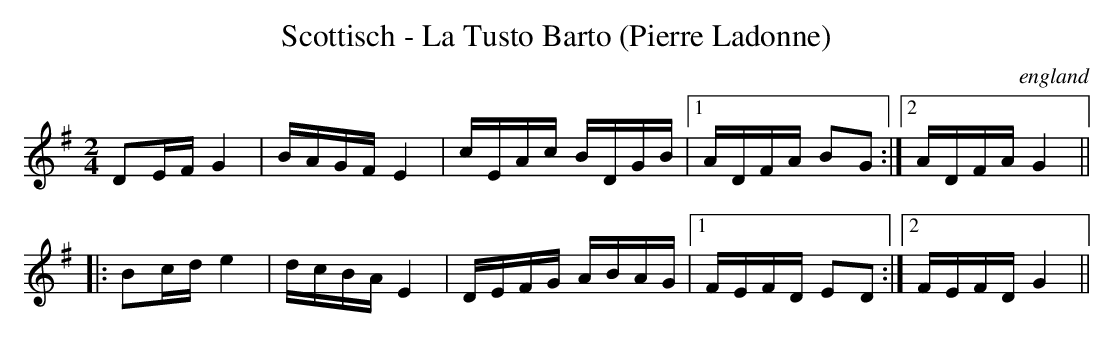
X:1
T:Scottisch - La Tusto Barto (Pierre Ladonne)
O:england
M:2/4
L:1/16
K:G
D2EF G4|BAGF E4|cEAc BDGB|1 ADFA B2G2:|2 ADFA G4||
|:B2cd e4|dcBA E4|DEFG ABAG|1 FEFD E2D2:|2 FEFD G4||
